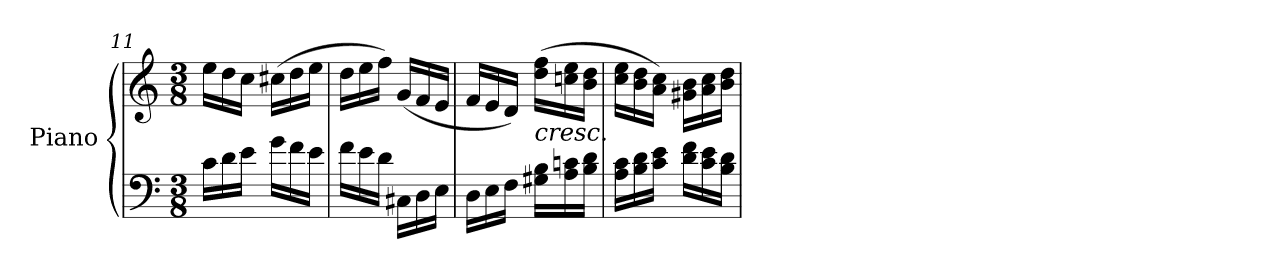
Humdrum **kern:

**kern	**kern
*part1	*part1
*staff2	*staff1
*I"Piano	*
*I'Pno.	*
*clefF4	*clefG2
*k[]	*k[]
*M3/8	*M3/8
=11	=11
16c\LL	16ee\LL
16d\	16dd\
16e\JJ	16cc\JJ
16g\LL	(>16cc#X\LL
16f\	16dd\
16e\JJ	16ee\JJ
=12	=12
16f\LL	16dd\LL
16e\	16ee\
16d\JJ	16ff\JJ)
16C#X\LL	(<16g/LL
16D\	16f/
16E\JJ	16e/JJ
=13	=13
16D\LL	16f/LL
16E\	16e/
16F\JJ	16d/JJ)
!	!LO:TX:b:i:t=cresc.
16G#X\ 16B\LL	(>16dd\ 16ff\LL
16A\ 16cn\	16ccn\ 16ee\
16B\ 16d\JJ	16b\ 16dd\JJ
=14	=14
16A\ 16c\LL	16cc\ 16ee\LL
16B\ 16d\	16b\ 16dd\
16c\ 16e\JJ	16a\ 16cc\JJ)
16d\ 16f\LL	16g#X\ 16b\LL
16c\ 16e\	16a\ 16cc\
16B\ 16d\JJ	16b\ 16dd\JJ
=	=
*-	*-
